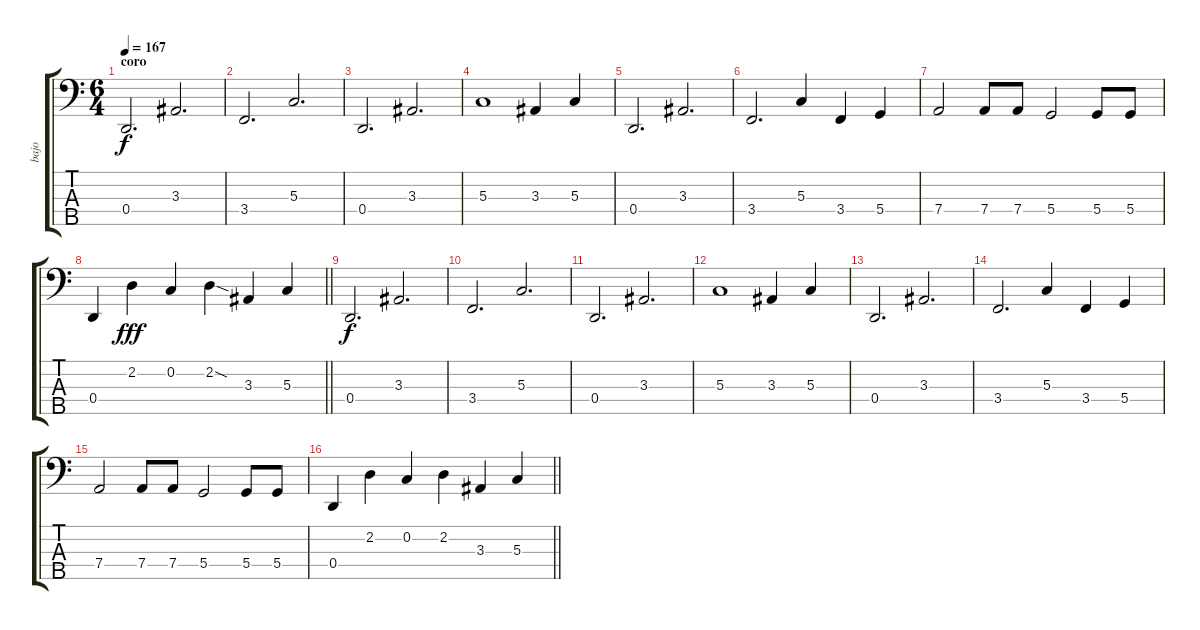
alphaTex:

\track ("bajo" "bajo") {instrument electricbassfinger}
\staff {score tabs}
\tuning (F2 C2 G1 D1 A0) {hide}
\ts (6 4)
\section ("" "coro")
\tempo 167
\clef f4
\ks c
0.4.2{d dy f} 3.3.2{d} |
3.4.2{d} 5.3.2{d} |
0.4.2{d} 3.3.2{d} |
5.3.1 3.3.4 5.3.4 |
0.4.2{d} 3.3.2{d} |
3.4.2{d} 5.3.4 3.4.4 5.4.4 |
7.4.2 7.4.8 7.4.8 5.4.2 5.4.8 5.4.8 |
\barLineRight lightlight
0.4.4 2.2.4{dy fff} 0.2.4 2.2{sod}.4 3.3.4 5.3.4 |
0.4.2{d dy f} 3.3.2{d} |
3.4.2{d} 5.3.2{d} |
0.4.2{d} 3.3.2{d} |
5.3.1 3.3.4 5.3.4 |
0.4.2{d} 3.3.2{d} |
3.4.2{d} 5.3.4 3.4.4 5.4.4 |
7.4.2 7.4.8 7.4.8 5.4.2 5.4.8 5.4.8 |
\barLineRight lightlight
0.4.4 2.2.4 0.2.4 2.2.4 3.3.4 5.3.4
